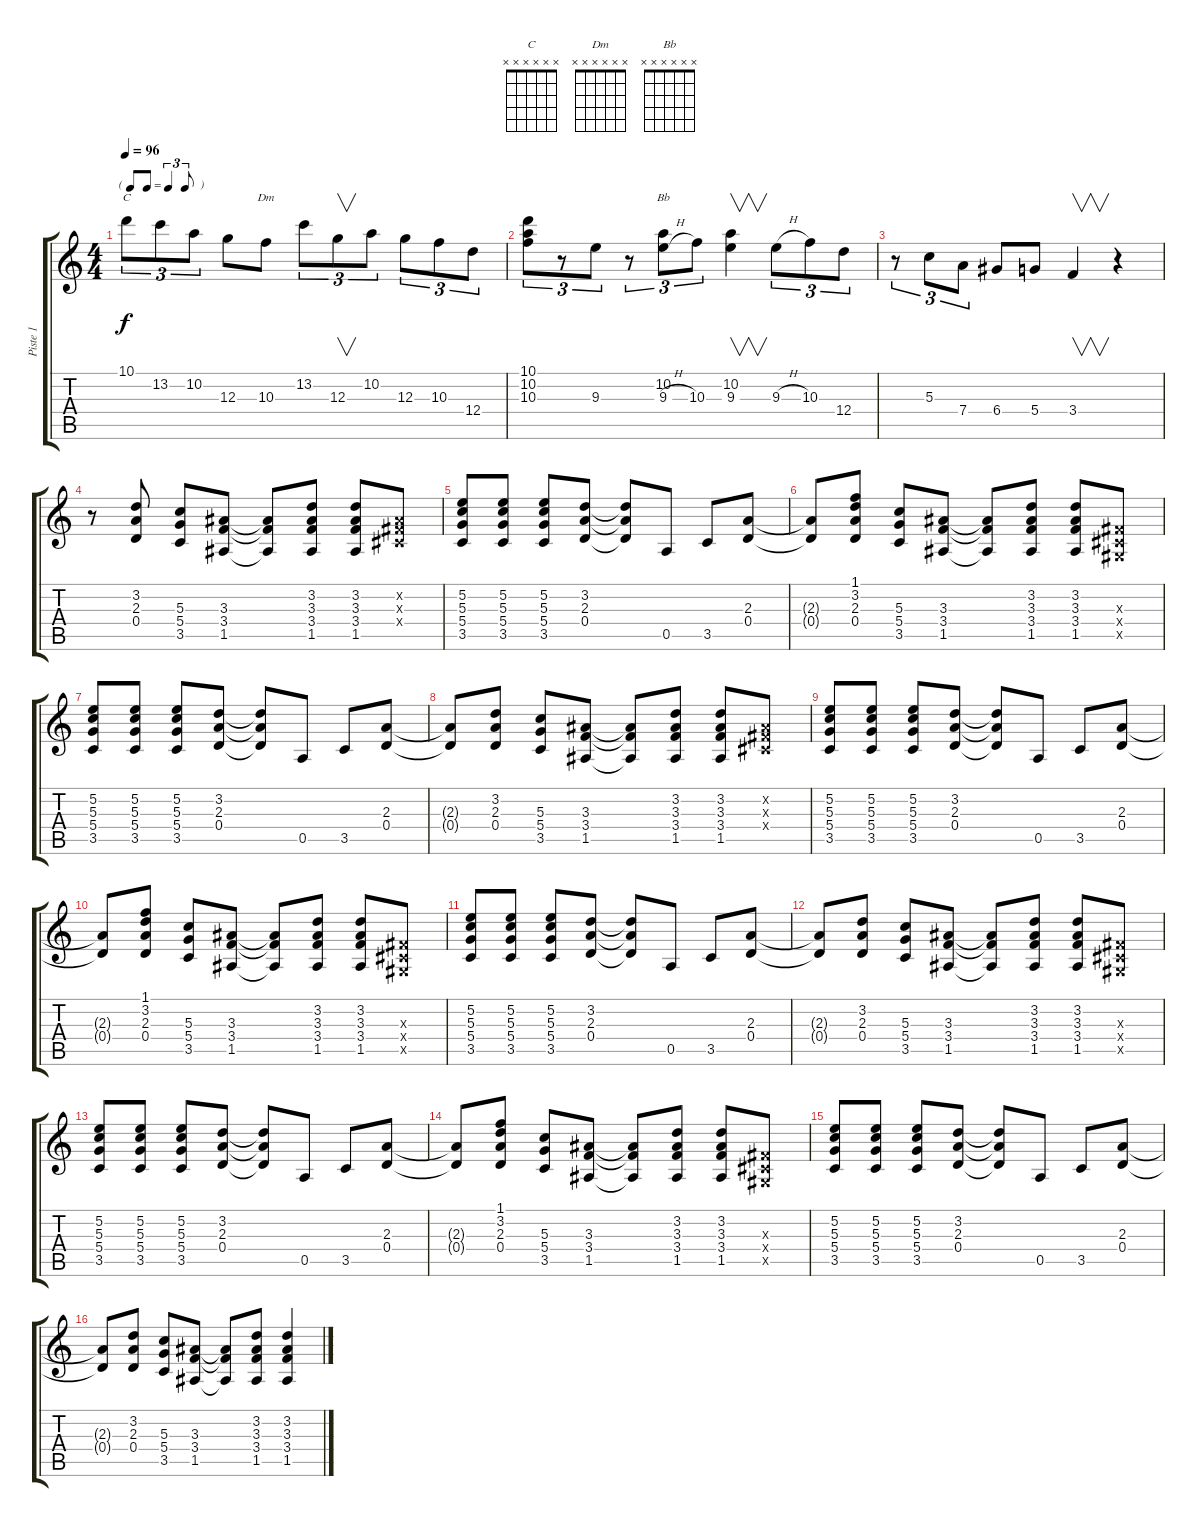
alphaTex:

\track ("Piste 1" "Piste 1") {instrument acousticguitarsteel}
\staff {score tabs}
\tuning (E4 B3 G3 D3 A2 E2) {hide}
\chord ("C" x x x x x x) {firstfret 0}
\chord ("Dm" x x x x x x) {firstfret 0}
\chord ("Bb" x x x x x x) {firstfret 0}
\ts (4 4)
\tf triplet8th
\tempo 96
\clef g2
\ks c
10.1.8{tu (3 2) ch "C" dy f} 13.2.8{tu (3 2)} 10.2.8{tu (3 2)} 12.3.8 10.3.8{ch "Dm"} 13.2.8{tu (3 2)} 12.3.8{v tu (3 2)} 10.2.8{tu (3 2)} 12.3.8{tu (3 2)} 10.3.8{tu (3 2)} 12.4.8{tu (3 2)} |
(10.1 10.2 10.3).8{tu (3 2)} r.8{tu (3 2)} 9.3.8{tu (3 2)} r.8{tu (3 2)} (10.2 9.3{h}).8{tu (3 2) ch "Bb"} 10.3.8{tu (3 2)} (10.2 9.3).4{v} 9.3{h}.8{tu (3 2)} 10.3.8{tu (3 2)} 12.4.8{tu (3 2)} |
r.8{tu (3 2)} 5.3.8{tu (3 2)} 7.4.8{tu (3 2)} 6.4.8 5.4.8 3.4.4{v} r.4 |
r.8 (3.2 2.3 0.4).8 (5.3 5.4 3.5).8 (3.3 3.4 1.5).8 (3.3{t} 3.4{t} 1.5{t}).8 (3.2 3.3 3.4 1.5).8 (3.2 3.3 3.4 1.5).8 (-1.2{x} -1.3{x} -1.4{x}).8 |
(5.2 5.3 5.4 3.5).8 (5.2 5.3 5.4 3.5).8 (5.2 5.3 5.4 3.5).8 (3.2 2.3 0.4).8 (3.2{t} 2.3{t} 0.4{t}).8 0.5.8 3.5.8 (2.3 0.4).8 |
(2.3{t} 0.4{t}).8 (1.1 3.2 2.3 0.4).8 (5.3 5.4 3.5).8 (3.3 3.4 1.5).8 (3.3{t} 3.4{t} 1.5{t}).8 (3.2 3.3 3.4 1.5).8 (3.2 3.3 3.4 1.5).8 (-1.3{x} -1.4{x} -1.5{x}).8 |
(5.2 5.3 5.4 3.5).8 (5.2 5.3 5.4 3.5).8 (5.2 5.3 5.4 3.5).8 (3.2 2.3 0.4).8 (3.2{t} 2.3{t} 0.4{t}).8 0.5.8 3.5.8 (2.3 0.4).8 |
(2.3{t} 0.4{t}).8 (3.2 2.3 0.4).8 (5.3 5.4 3.5).8 (3.3 3.4 1.5).8 (3.3{t} 3.4{t} 1.5{t}).8 (3.2 3.3 3.4 1.5).8 (3.2 3.3 3.4 1.5).8 (-1.2{x} -1.3{x} -1.4{x}).8 |
(5.2 5.3 5.4 3.5).8 (5.2 5.3 5.4 3.5).8 (5.2 5.3 5.4 3.5).8 (3.2 2.3 0.4).8 (3.2{t} 2.3{t} 0.4{t}).8 0.5.8 3.5.8 (2.3 0.4).8 |
(2.3{t} 0.4{t}).8 (1.1 3.2 2.3 0.4).8 (5.3 5.4 3.5).8 (3.3 3.4 1.5).8 (3.3{t} 3.4{t} 1.5{t}).8 (3.2 3.3 3.4 1.5).8 (3.2 3.3 3.4 1.5).8 (-1.3{x} -1.4{x} -1.5{x}).8 |
(5.2 5.3 5.4 3.5).8 (5.2 5.3 5.4 3.5).8 (5.2 5.3 5.4 3.5).8 (3.2 2.3 0.4).8 (3.2{t} 2.3{t} 0.4{t}).8 0.5.8 3.5.8 (2.3 0.4).8 |
(2.3{t} 0.4{t}).8 (3.2 2.3 0.4).8 (5.3 5.4 3.5).8 (3.3 3.4 1.5).8 (3.3{t} 3.4{t} 1.5{t}).8 (3.2 3.3 3.4 1.5).8 (3.2 3.3 3.4 1.5).8 (-1.3{x} -1.4{x} -1.5{x}).8 |
(5.2 5.3 5.4 3.5).8 (5.2 5.3 5.4 3.5).8 (5.2 5.3 5.4 3.5).8 (3.2 2.3 0.4).8 (3.2{t} 2.3{t} 0.4{t}).8 0.5.8 3.5.8 (2.3 0.4).8 |
(2.3{t} 0.4{t}).8 (1.1 3.2 2.3 0.4).8 (5.3 5.4 3.5).8 (3.3 3.4 1.5).8 (3.3{t} 3.4{t} 1.5{t}).8 (3.2 3.3 3.4 1.5).8 (3.2 3.3 3.4 1.5).8 (-1.3{x} -1.4{x} -1.5{x}).8 |
(5.2 5.3 5.4 3.5).8 (5.2 5.3 5.4 3.5).8 (5.2 5.3 5.4 3.5).8 (3.2 2.3 0.4).8 (3.2{t} 2.3{t} 0.4{t}).8 0.5.8 3.5.8 (2.3 0.4).8 |
(2.3{t} 0.4{t}).8 (3.2 2.3 0.4).8 (5.3 5.4 3.5).8 (3.3 3.4 1.5).8 (3.3{t} 3.4{t} 1.5{t}).8 (3.2 3.3 3.4 1.5).8 (3.2 3.3 3.4 1.5).4
